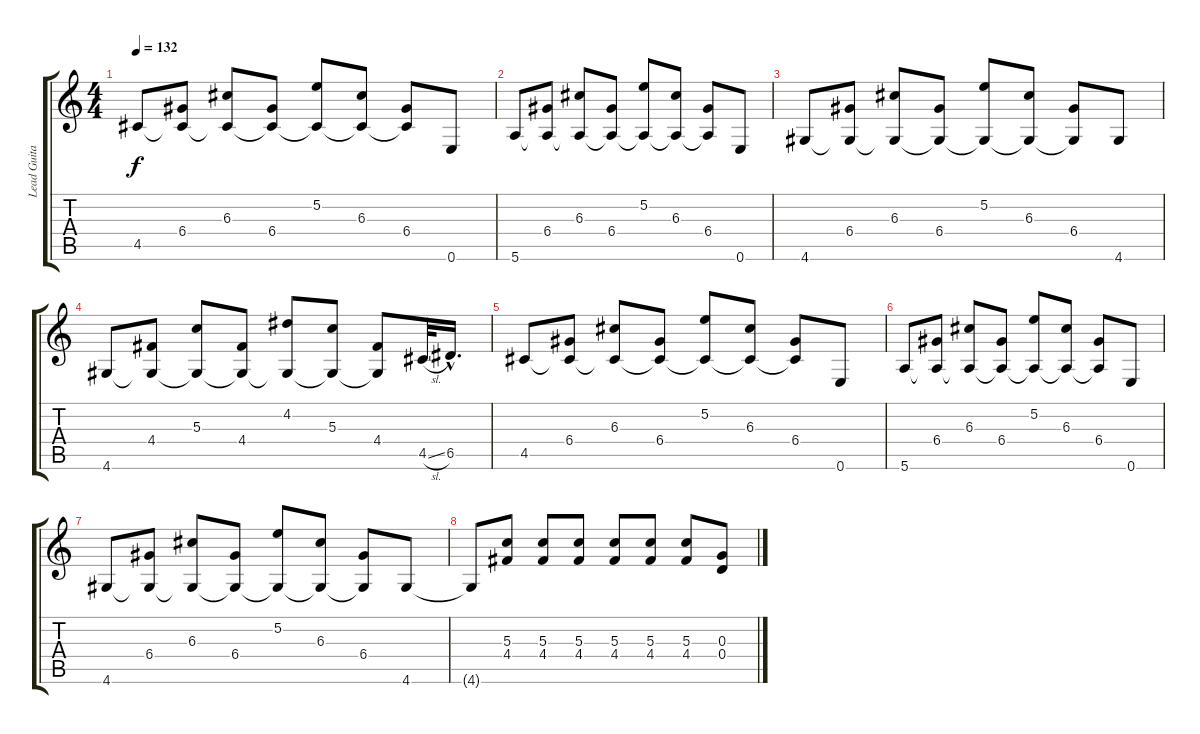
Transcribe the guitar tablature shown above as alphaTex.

\track ("Lead Guitar" "Lead Guita") {instrument distortionguitar}
\staff {score tabs}
\tuning (E4 B3 G3 D3 A2 E2) {hide}
\ts (4 4)
\tempo 132
\clef g2
\ks c
4.5.8{dy f} (6.4 4.5{t}).8 (6.3 4.5{t}).8 (6.4 4.5{t}).8 (5.2 4.5{t}).8 (6.3 4.5{t}).8 (6.4 4.5{t}).8 0.6.8 |
5.6.8 (6.4 5.6{t}).8 (6.3 5.6{t}).8 (6.4 5.6{t}).8 (5.2 5.6{t}).8 (6.3 5.6{t}).8 (6.4 5.6{t}).8 0.6.8 |
4.6.8 (6.4 4.6{t}).8 (6.3 4.6{t}).8 (6.4 4.6{t}).8 (5.2 4.6{t}).8 (6.3 4.6{t}).8 (6.4 4.6{t}).8 4.6.8 |
4.6.8 (4.4 4.6{t}).8 (5.3 4.6{t}).8 (4.4 4.6{t}).8 (4.2 4.6{t}).8 (5.3 4.6{t}).8 (4.4 4.6{t}).8 4.5{sl}.32 6.5{hac}.16{d} |
4.5.8 (6.4 4.5{t}).8 (6.3 4.5{t}).8 (6.4 4.5{t}).8 (5.2 4.5{t}).8 (6.3 4.5{t}).8 (6.4 4.5{t}).8 0.6.8 |
5.6.8 (6.4 5.6{t}).8 (6.3 5.6{t}).8 (6.4 5.6{t}).8 (5.2 5.6{t}).8 (6.3 5.6{t}).8 (6.4 5.6{t}).8 0.6.8 |
4.6.8 (6.4 4.6{t}).8 (6.3 4.6{t}).8 (6.4 4.6{t}).8 (5.2 4.6{t}).8 (6.3 4.6{t}).8 (6.4 4.6{t}).8 4.6.8 |
4.6{t}.8 (5.3 4.4).8{instrument distortionguitar} (5.3 4.4).8 (5.3 4.4).8 (5.3 4.4).8 (5.3 4.4).8 (5.3 4.4).8 (0.3 0.4).8
